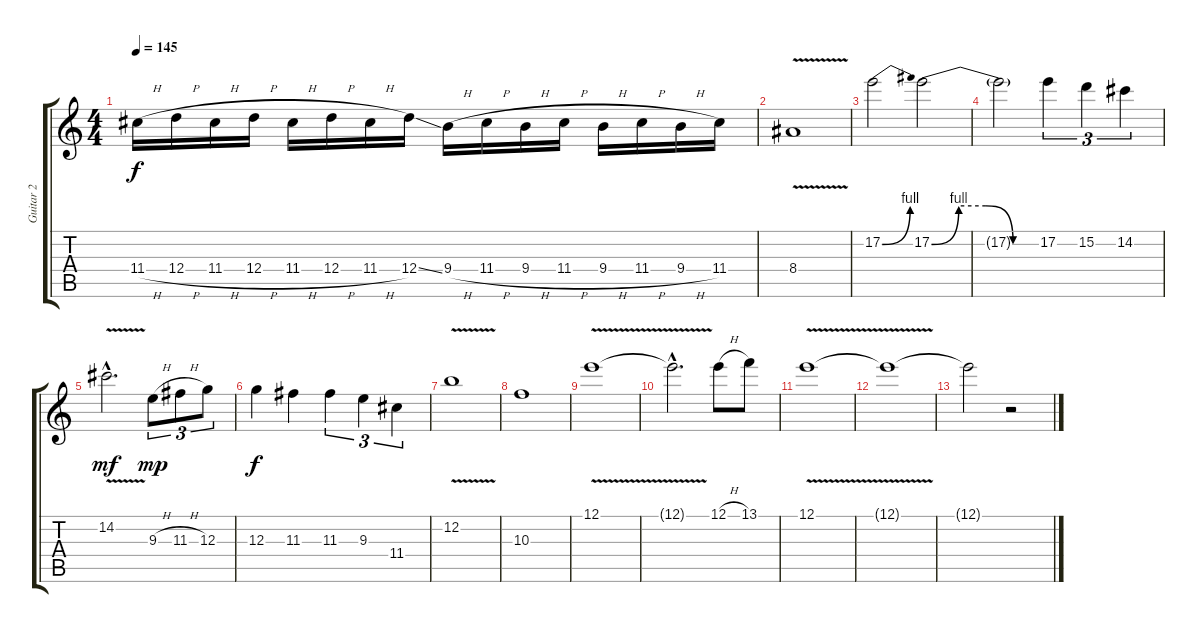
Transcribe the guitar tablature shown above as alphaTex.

\track ("Guitar 2" "Guitar 2") {instrument distortionguitar}
\staff {score tabs}
\tuning (E4 B3 G3 D3 A2 E2) {hide}
\ts (4 4)
\tempo 145
\clef g2
\ks c
11.4{h}.16{dy f} 12.4{h}.16 11.4{h}.16 12.4{h}.16 11.4{h}.16 12.4{h}.16 11.4{h}.16 12.4{ss}.16 9.4{h}.16 11.4{h}.16 9.4{h}.16 11.4{h}.16 9.4{h}.16 11.4{h}.16 9.4{h}.16 11.4.16 |
8.4{v}.1 |
17.2{be (bend 0 0 60 4)}.2 17.2{be (custom 0 0 15 4 30 4 45 0 60 0)}.2 |
17.2{t}.2 17.2.4{tu (3 2)} 15.2.4{tu (3 2)} 14.2.4{tu (3 2)} |
14.2{v hac}.2{d dy mf} 9.3{h}.8{tu (3 2) dy mp} 11.3{h}.8{tu (3 2)} 12.3.8{tu (3 2)} |
12.3.4{dy f} 11.3.4 11.3.4{tu (3 2)} 9.3.4{tu (3 2)} 11.4.4{tu (3 2)} |
12.2{v}.1 |
10.3.1 |
12.1{v}.1 |
12.1{hac t}.2{d} 12.1{h}.8 13.1.8 |
12.1{v}.1{volume 5} |
12.1{t}.1 |
12.1{t}.2 r.2
